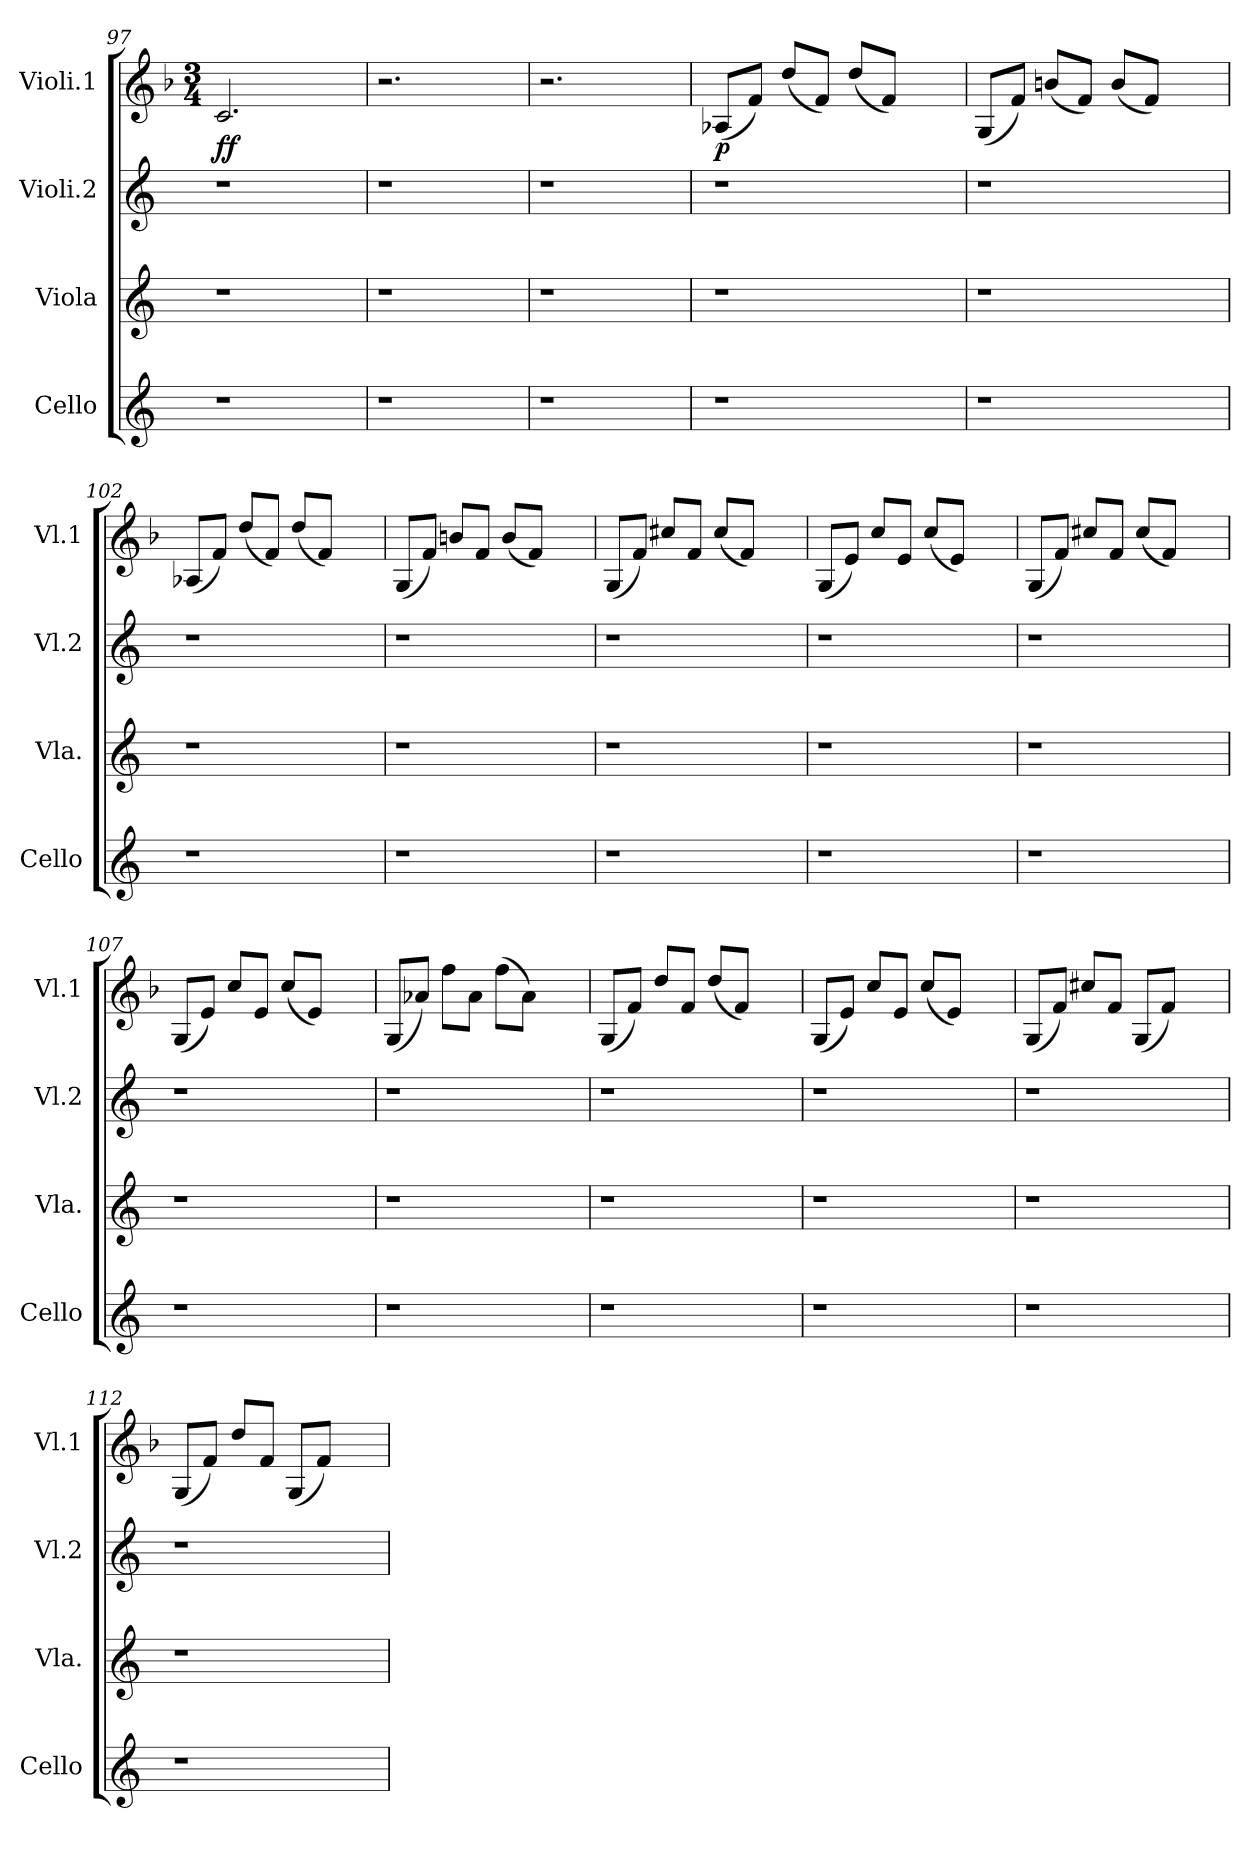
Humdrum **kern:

**kern	**kern	**kern	**kern	**dynam
*part4	*part3	*part2	*part1	*part1
*staff4	*staff3	*staff2	*staff1	*staff1
*I"Cello	*I"Viola	*I"Violi.2	*I"Violi.1	*
*I'Cello	*I'Vla.	*I'Vl.2	*I'Vl.1	*
*clefG2	*clefG2	*clefG2	*clefG2	*
*k[]	*k[]	*k[]	*k[b-]	*
*	*	*	*M3/4	*
=97	=97	=97	=97	=97
!	!	!	!	!LO:DY:b
1r	1r	1r	2.c/	ff
.	.	.	4ryy	.
!!LO:PB:g=z
=98	=98	=98	=98	=98
1r	1r	1r	2.r	.
.	.	.	4ryy	.
=99	=99	=99	=99	=99
1r	1r	1r	2.r	.
.	.	.	4ryy	.
=100	=100	=100	=100	=100
!	!	!	!	!LO:DY:b
1r	1r	1r	(8A-X/L	p
.	.	.	8f/J)	.
.	.	.	(8dd/L	.
.	.	.	8f/J)	.
.	.	.	(8dd/L	.
.	.	.	8f/J)	.
.	.	.	4ryy	.
=101	=101	=101	=101	=101
1r	1r	1r	(8G/L	.
.	.	.	8f/J)	.
.	.	.	(8bn/L	.
.	.	.	8f/J)	.
.	.	.	(8b/L	.
.	.	.	8f/J)	.
.	.	.	4ryy	.
=102	=102	=102	=102	=102
1r	1r	1r	(8A-X/L	.
.	.	.	8f/J)	.
.	.	.	(8dd/L	.
.	.	.	8f/J)	.
.	.	.	(8dd/L	.
.	.	.	8f/J)	.
.	.	.	4ryy	.
!!LO:LB:g=z
=103	=103	=103	=103	=103
1r	1r	1r	(8G/L	.
.	.	.	8f/J)	.
.	.	.	8bn/L	.
.	.	.	8f/J	.
.	.	.	(8b/L	.
.	.	.	8f/J)	.
.	.	.	4ryy	.
!!LO:LB:g=z
=104	=104	=104	=104	=104
1r	1r	1r	(8G/L	.
.	.	.	8f/J)	.
.	.	.	8cc#X/L	.
.	.	.	8f/J	.
.	.	.	(8cc#/L	.
.	.	.	8f/J)	.
.	.	.	4ryy	.
=105	=105	=105	=105	=105
1r	1r	1r	(8G/L	.
.	.	.	8e/J)	.
.	.	.	8cc/L	.
.	.	.	8e/J	.
.	.	.	(8cc/L	.
.	.	.	8e/J)	.
.	.	.	4ryy	.
=106	=106	=106	=106	=106
1r	1r	1r	(8G/L	.
.	.	.	8f/J)	.
.	.	.	8cc#X/L	.
.	.	.	8f/J	.
.	.	.	(8cc#/L	.
.	.	.	8f/J)	.
.	.	.	4ryy	.
=107	=107	=107	=107	=107
1r	1r	1r	(8G/L	.
.	.	.	8e/J)	.
.	.	.	8cc/L	.
.	.	.	8e/J	.
.	.	.	(8cc/L	.
.	.	.	8e/J)	.
.	.	.	4ryy	.
!!LO:LB:g=z
=108	=108	=108	=108	=108
1r	1r	1r	(8G/L	.
.	.	.	8a-X/J)	.
.	.	.	8ff\L	.
.	.	.	8a-\J	.
.	.	.	(8ff\L	.
.	.	.	8a-\J)	.
.	.	.	4ryy	.
!!LO:PB:g=z
=109	=109	=109	=109	=109
1r	1r	1r	(8G/L	.
.	.	.	8f/J)	.
.	.	.	8dd/L	.
.	.	.	8f/J	.
.	.	.	(8dd/L	.
.	.	.	8f/J)	.
.	.	.	4ryy	.
=110	=110	=110	=110	=110
1r	1r	1r	(8G/L	.
.	.	.	8e/J)	.
.	.	.	8cc/L	.
.	.	.	8e/J	.
.	.	.	(8cc/L	.
.	.	.	8e/J)	.
.	.	.	4ryy	.
=111	=111	=111	=111	=111
1r	1r	1r	(8G/L	.
.	.	.	8f/J)	.
.	.	.	8cc#X/L	.
.	.	.	8f/J	.
.	.	.	(8G/L	.
.	.	.	8f/J)	.
.	.	.	4ryy	.
=112	=112	=112	=112	=112
1r	1r	1r	(8G/L	.
.	.	.	8f/J)	.
.	.	.	8dd/L	.
.	.	.	8f/J	.
.	.	.	(8G/L	.
.	.	.	8f/J)	.
.	.	.	4ryy	.
=	=	=	=	=
*-	*-	*-	*-	*-
